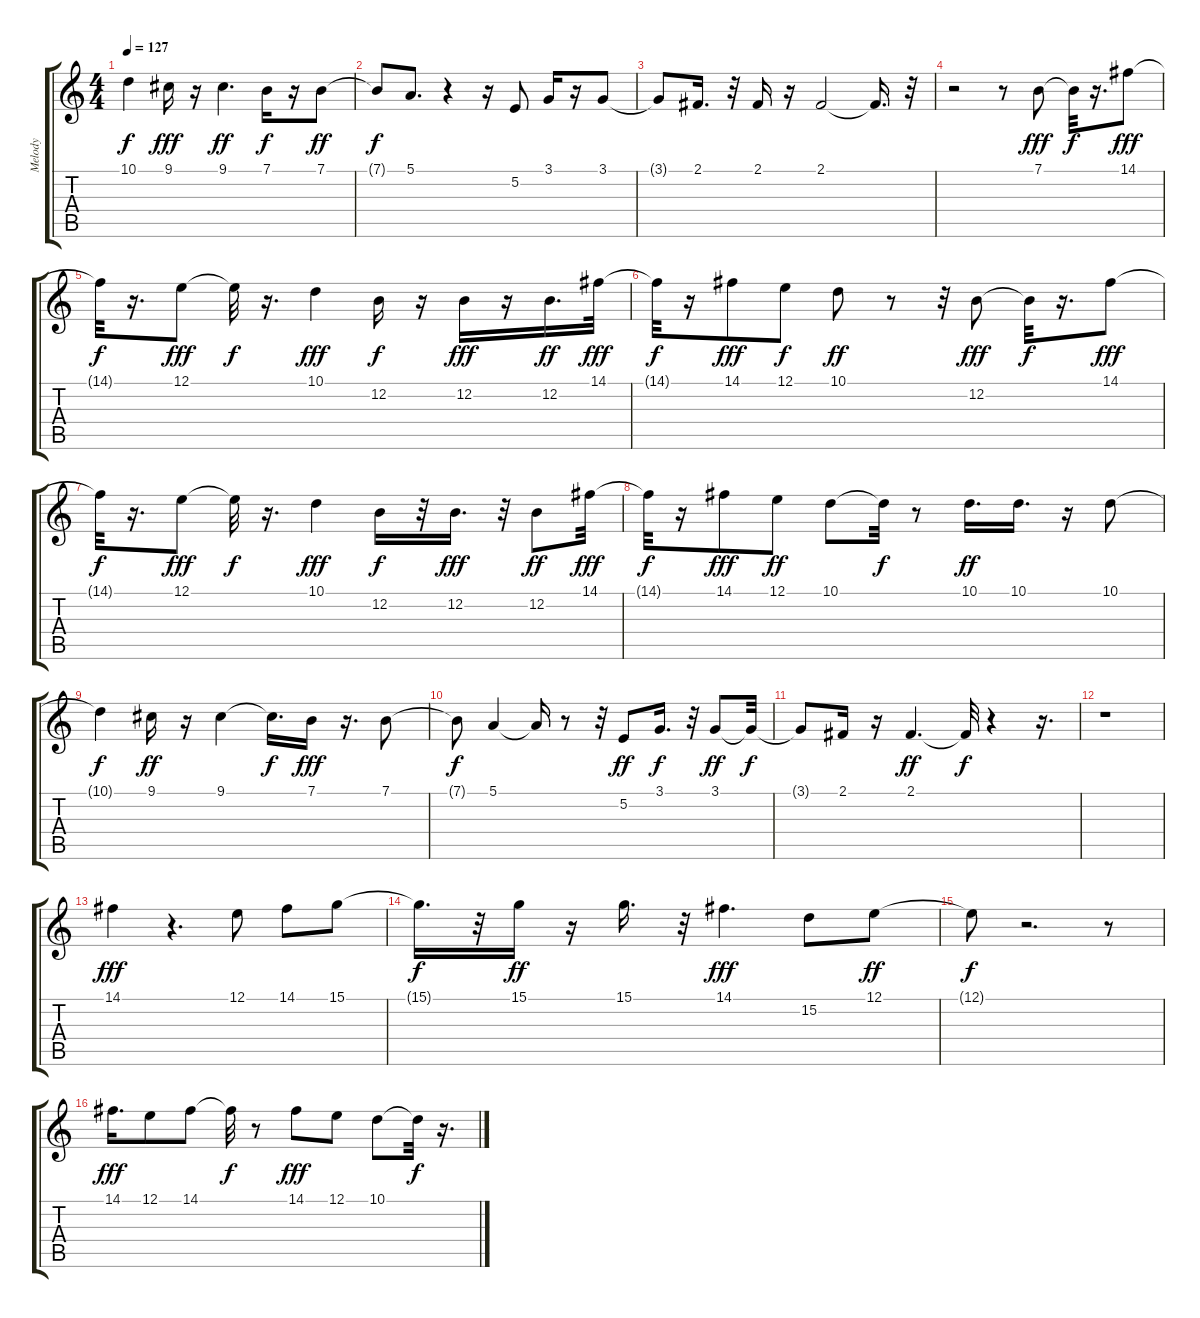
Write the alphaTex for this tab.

\track ("Melody              " "Melody    ") {instrument tuba}
\staff {score tabs}
\tuning (E4 B3 G3 D3 A2 E2) {hide}
\ts (4 4)
\tempo 127
\clef g2
\ks c
10.1{t}.4{dy f} 9.1.16{dy fff} r.16 9.1.4{d dy ff} 7.1.16{dy f} r.16 7.1.8{dy ff} |
7.1{t}.8{dy f} 5.1.8{d} r.4 r.16 5.2.8 3.1.16 r.16 3.1.8 |
3.1{t}.8 2.1.16{d} r.32 2.1.16 r.16 2.1.2 2.1{t}.16{d} r.32 |
r.2 r.8 7.1.8{dy fff} 7.1{t}.32{dy f} r.16{d} 14.1.8{dy fff} |
14.1{t}.32{dy f} r.16{d} 12.1.8{dy fff} 12.1{t}.32{dy f} r.16{d} 10.1.4{dy fff} 12.2.16{dy f} r.16 12.2.16{dy fff} r.16 12.2.16{d dy ff} 14.1.32{dy fff} |
14.1{t}.32{dy f} r.16 14.1.8{dy fff} 12.1.8{dy f} 10.1.8{dy ff} r.8 r.32 12.2.8{dy fff} 12.2{t}.32{dy f} r.16{d} 14.1.8{dy fff} |
14.1{t}.32{dy f} r.16{d} 12.1.8{dy fff} 12.1{t}.32{dy f} r.16{d} 10.1.4{dy fff} 12.2.16{dy f} r.32 12.2.16{d dy fff} r.32 12.2.8{dy ff} 14.1.32{dy fff} |
14.1{t}.32{dy f} r.16 14.1.8{dy fff} 12.1.8{dy ff} 10.1.8 10.1{t}.32{dy f} r.8 10.1.16{d dy ff} 10.1.16{d} r.16 10.1.8 |
10.1{t}.4{dy f} 9.1.16{dy ff} r.16 9.1.4 9.1{t}.16{d dy f} 7.1.16{dy fff} r.16{d} 7.1.8 |
7.1{t}.8{dy f} 5.1.4 5.1{t}.16 r.8 r.32 5.2.8{dy ff} 3.1.16{d dy f} r.32 3.1.8{dy ff} 3.1{t}.32{dy f} |
3.1{t}.8 2.1.16 r.16 2.1.4{d dy ff} 2.1{t}.32{dy f} r.4 r.16{d} |
r.1 |
14.1.4{dy fff} r.4{d} 12.1.8 14.1.8 15.1.8 |
15.1{t}.16{d dy f} r.32 15.1.16{dy ff} r.16 15.1.16{d} r.32 14.1.4{d dy fff} 15.2.8 12.1.8{dy ff} |
12.1{t}.8{dy f} r.2{d} r.8 |
14.1.16{d dy fff} 12.1.8 14.1.8 14.1{t}.32{dy f} r.8 14.1.8{dy fff} 12.1.8 10.1.8 10.1{t}.32{dy f} r.16{d}
